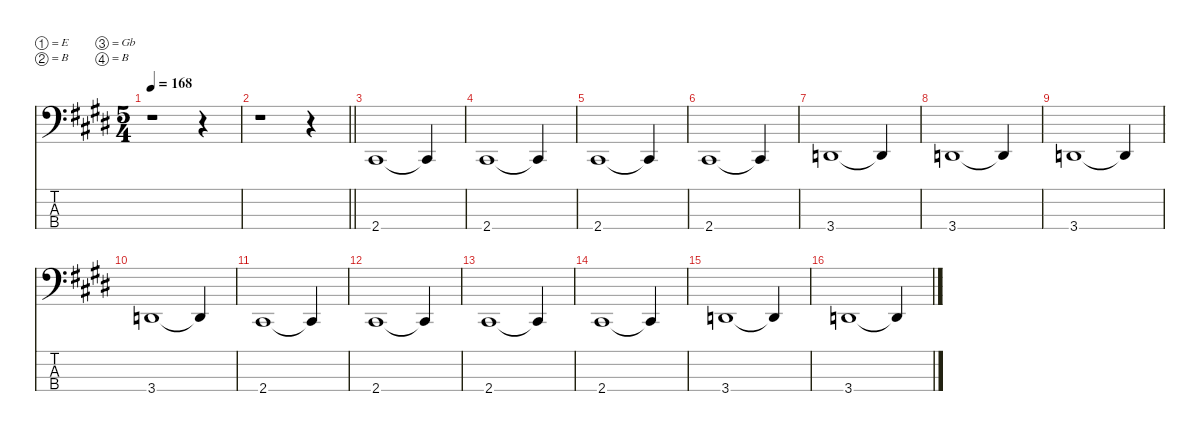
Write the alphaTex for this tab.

\defaultSystemsLayout 4
\hideDynamics
\bracketExtendMode nobrackets
\singleTrackTrackNamePolicy hidden
\multiTrackTrackNamePolicy hidden
\firstSystemTrackNameMode fullname
\firstSystemTrackNameOrientation horizontal
\otherSystemsTrackNameOrientation horizontal
\track ("Bass" "el.bs.") {instrument electricbassfinger}
\staff {score tabs}
\tuning (E2 B1 Gb1 B0)
\ts (5 4)
\beaming (8 6 4)
\tempo 168
\clef f4
\ks c#minor
r.1{dy f instrument electricbassfinger beam Down} r.4{beam Down} |
\barLineRight lightlight
r.1{beam Down} r.4{beam Down} |
2.4{acc #}.1{beam Up} 2.4{t acc #}.4{beam Up} |
2.4{acc #}.1{beam Up} 2.4{t acc #}.4{beam Up} |
2.4{acc #}.1{beam Up} 2.4{t acc #}.4{beam Up} |
2.4{acc #}.1{beam Up} 2.4{t acc #}.4{beam Up} |
3.4{acc forcenatural}.1{beam Up} 3.4{t acc forcenatural}.4{beam Up} |
3.4{acc forcenatural}.1{beam Up} 3.4{t acc forcenatural}.4{beam Up} |
3.4{acc forcenatural}.1{beam Up} 3.4{t acc forcenatural}.4{beam Up} |
3.4{acc forcenatural}.1{beam Up} 3.4{t acc forcenatural}.4{beam Up} |
2.4{acc #}.1{beam Up} 2.4{t acc #}.4{beam Up} |
2.4{acc #}.1{beam Up} 2.4{t acc #}.4{beam Up} |
2.4{acc #}.1{beam Up} 2.4{t acc #}.4{beam Up} |
2.4{acc #}.1{beam Up} 2.4{t acc #}.4{beam Up} |
3.4{acc forcenatural}.1{beam Up} 3.4{t acc forcenatural}.4{beam Up} |
3.4{acc forcenatural}.1{beam Up} 3.4{t acc forcenatural}.4{beam Up}
